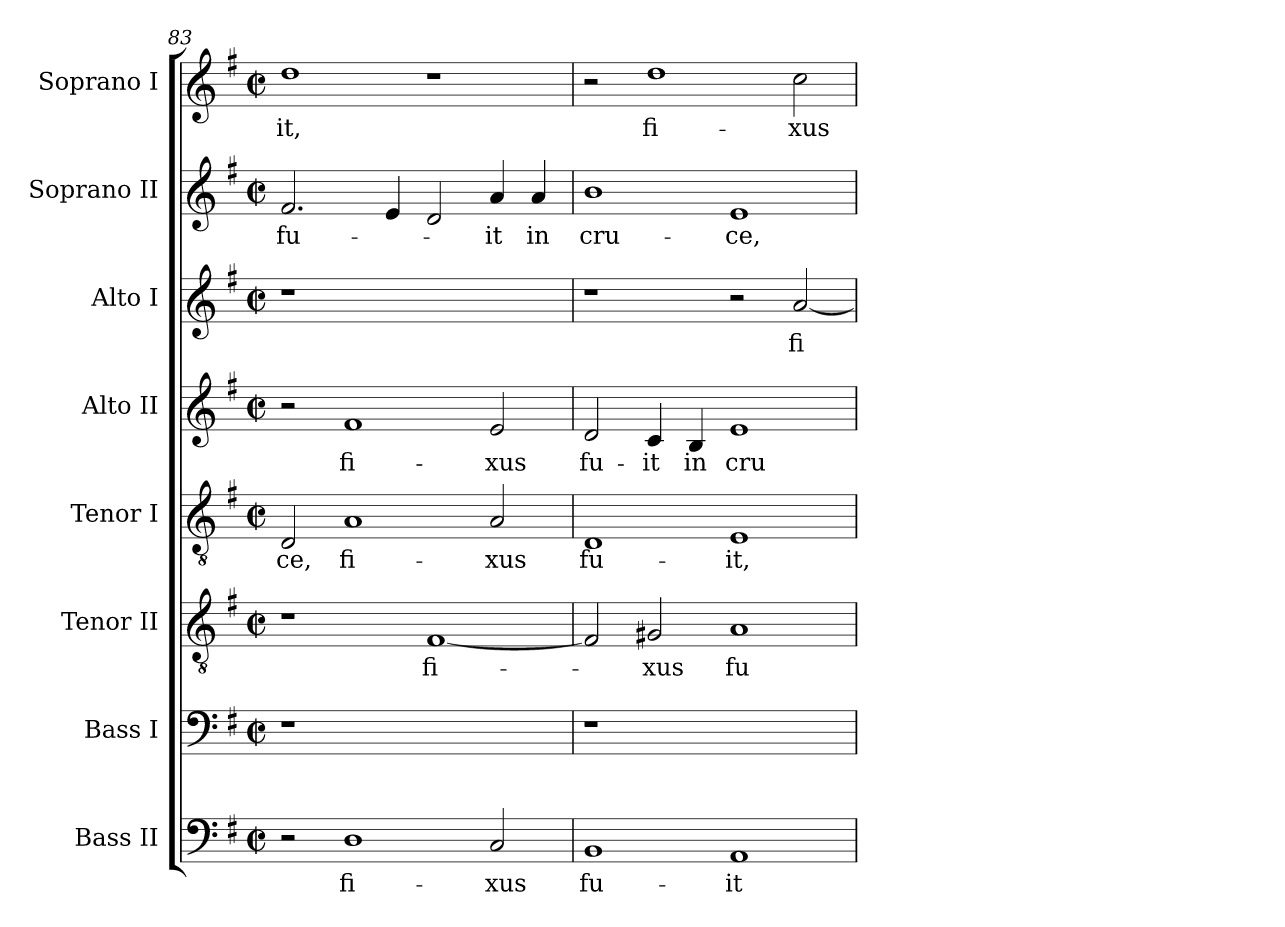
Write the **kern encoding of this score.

**kern	**text	**kern	**kern	**text	**kern	**text	**kern	**text	**kern	**text	**kern	**text	**kern	**text
*part8	*part8	*part7	*part6	*part6	*part5	*part5	*part4	*part4	*part3	*part3	*part2	*part2	*part1	*part1
*staff8	*staff8	*staff7	*staff6	*staff6	*staff5	*staff5	*staff4	*staff4	*staff3	*staff3	*staff2	*staff2	*staff1	*staff1
*I"Bass II	*	*I"Bass I	*I"Tenor II	*	*I"Tenor I	*	*I"Alto II	*	*I"Alto I	*	*I"Soprano II	*	*I"Soprano I	*
*I'BII	*	*I'BI	*I'TII	*	*I'TI	*	*I'AII	*	*I'AI	*	*	*	*	*
*clefF4	*	*clefF4	*clefGv2	*	*clefGv2	*	*clefG2	*	*clefG2	*	*clefG2	*	*clefG2	*
*k[f#]	*	*k[f#]	*k[f#]	*	*k[f#]	*	*k[f#]	*	*k[f#]	*	*k[f#]	*	*k[f#]	*
*G:	*	*G:	*G:	*	*G:	*	*G:	*	*G:	*	*G:	*	*G:	*
*M2/2	*	*M2/2	*M2/2	*	*M2/2	*	*M2/2	*	*M2/2	*	*M2/2	*	*M2/2	*
*met(c|)	*	*met(c|)	*met(c|)	*	*met(c|)	*	*met(c|)	*	*met(c|)	*	*met(c|)	*	*met(c|)	*
=83	=83	=83	=83	=83	=83	=83	=83	=83	=83	=83	=83	=83	=83	=83
!	!	!LO:N:vis=1	!	!	!	!	!	!	!	!	!	!	!	!
!	!	!	!	!	!	!LO:LY:b:color=#000000	!	!	!LO:N:vis=1	!	!	!	!	!
!	!	!	!	!	!	!	!	!	!	!	!	!LO:LY:b:color=#000000	!	!
!	!	!	!	!	!	!	!	!	!	!	!	!	!	!LO:LY:b:color=#000000
2r	.	1r	1r	.	2Di/	-ce,	2r	.	1r	.	2.f#i/	fu-	1ddi	-it,
!	!LO:LY:b:color=#000000	!	!	!	!	!	!	!	!	!	!	!	!	!
!	!	!	!	!	!	!LO:LY:b:color=#000000	!	!	!	!	!	!	!	!
!	!	!	!	!	!	!	!	!LO:LY:b:color=#000000	!	!	!	!	!	!
1Di	fi-	.	.	.	1Ai	fi-	1f#i	fi-	.	.	.	.	.	.
.	.	.	.	.	.	.	.	.	.	.	4ei/	.	.	.
!	!	!	!	!LO:LY:b:color=#000000	!	!	!	!	!	!	!	!	!	!
.	.	1ryy	[<1F#i	fi-	.	.	.	.	1ryy	.	2di/	.	1r	.
!	!LO:LY:b:color=#000000	!	!	!	!	!	!	!	!	!	!	!	!	!
!	!	!	!	!	!	!LO:LY:b:color=#000000	!	!	!	!	!	!	!	!
!	!	!	!	!	!	!	!	!LO:LY:b:color=#000000	!	!	!	!	!	!
!	!	!	!	!	!	!	!	!	!	!	!	!LO:LY:b:color=#000000	!	!
2Ci/	-xus	.	.	.	2Ai/	-xus	2ei/	-xus	.	.	4ai/	-it	.	.
!	!	!	!	!	!	!	!	!	!	!	!	!LO:LY:b:color=#000000	!	!
.	.	.	.	.	.	.	.	.	.	.	4ai/	in	.	.
=84	=84	=84	=84	=84	=84	=84	=84	=84	=84	=84	=84	=84	=84	=84
!	!LO:LY:b:color=#000000	!LO:N:vis=1	!	!	!	!	!	!	!	!	!	!	!	!
!	!	!	!	!	!	!LO:LY:b:color=#000000	!	!	!	!	!	!	!	!
!	!	!	!	!	!	!	!	!LO:LY:b:color=#000000	!	!	!	!	!	!
!	!	!	!	!	!	!	!	!	!	!	!	!LO:LY:b:color=#000000	!	!
1BBi	fu-	1r	2F#i/]	.	1Di	fu-	2di/	fu-	1r	.	1bi	cru-	2r	.
!	!	!	!	!LO:LY:b:color=#000000	!	!	!	!	!	!	!	!	!	!
!	!	!	!	!	!	!	!	!LO:LY:b:color=#000000	!	!	!	!	!	!
!	!	!	!	!	!	!	!	!	!	!	!	!	!	!LO:LY:b:color=#000000
.	.	.	2G#Xi/	-xus	.	.	4ci/	-it	.	.	.	.	1ddi	fi-
!	!	!	!	!	!	!	!	!LO:LY:b:color=#000000	!	!	!	!	!	!
.	.	.	.	.	.	.	4Bi/	in	.	.	.	.	.	.
!	!LO:LY:b:color=#000000	!	!	!	!	!	!	!	!	!	!	!	!	!
!	!	!	!	!LO:LY:b:color=#000000	!	!	!	!	!	!	!	!	!	!
!	!	!	!	!	!	!LO:LY:b:color=#000000	!	!	!	!	!	!	!	!
!	!	!	!	!	!	!	!	!LO:LY:b:color=#000000	!	!	!	!	!	!
!	!	!	!	!	!	!	!	!	!	!	!	!LO:LY:b:color=#000000	!	!
1AAi	-it	1ryy	1Ai	fu-	1Ei	-it,	1ei	cru-	2r	.	1ei	-ce,	.	.
!	!	!	!	!	!	!	!	!	!	!LO:LY:b:color=#000000	!	!	!	!
!	!	!	!	!	!	!	!	!	!	!	!	!	!	!LO:LY:b:color=#000000
.	.	.	.	.	.	.	.	.	[<2ai/	fi-	.	.	2cci\	-xus
=	=	=	=	=	=	=	=	=	=	=	=	=	=	=
*-	*-	*-	*-	*-	*-	*-	*-	*-	*-	*-	*-	*-	*-	*-
